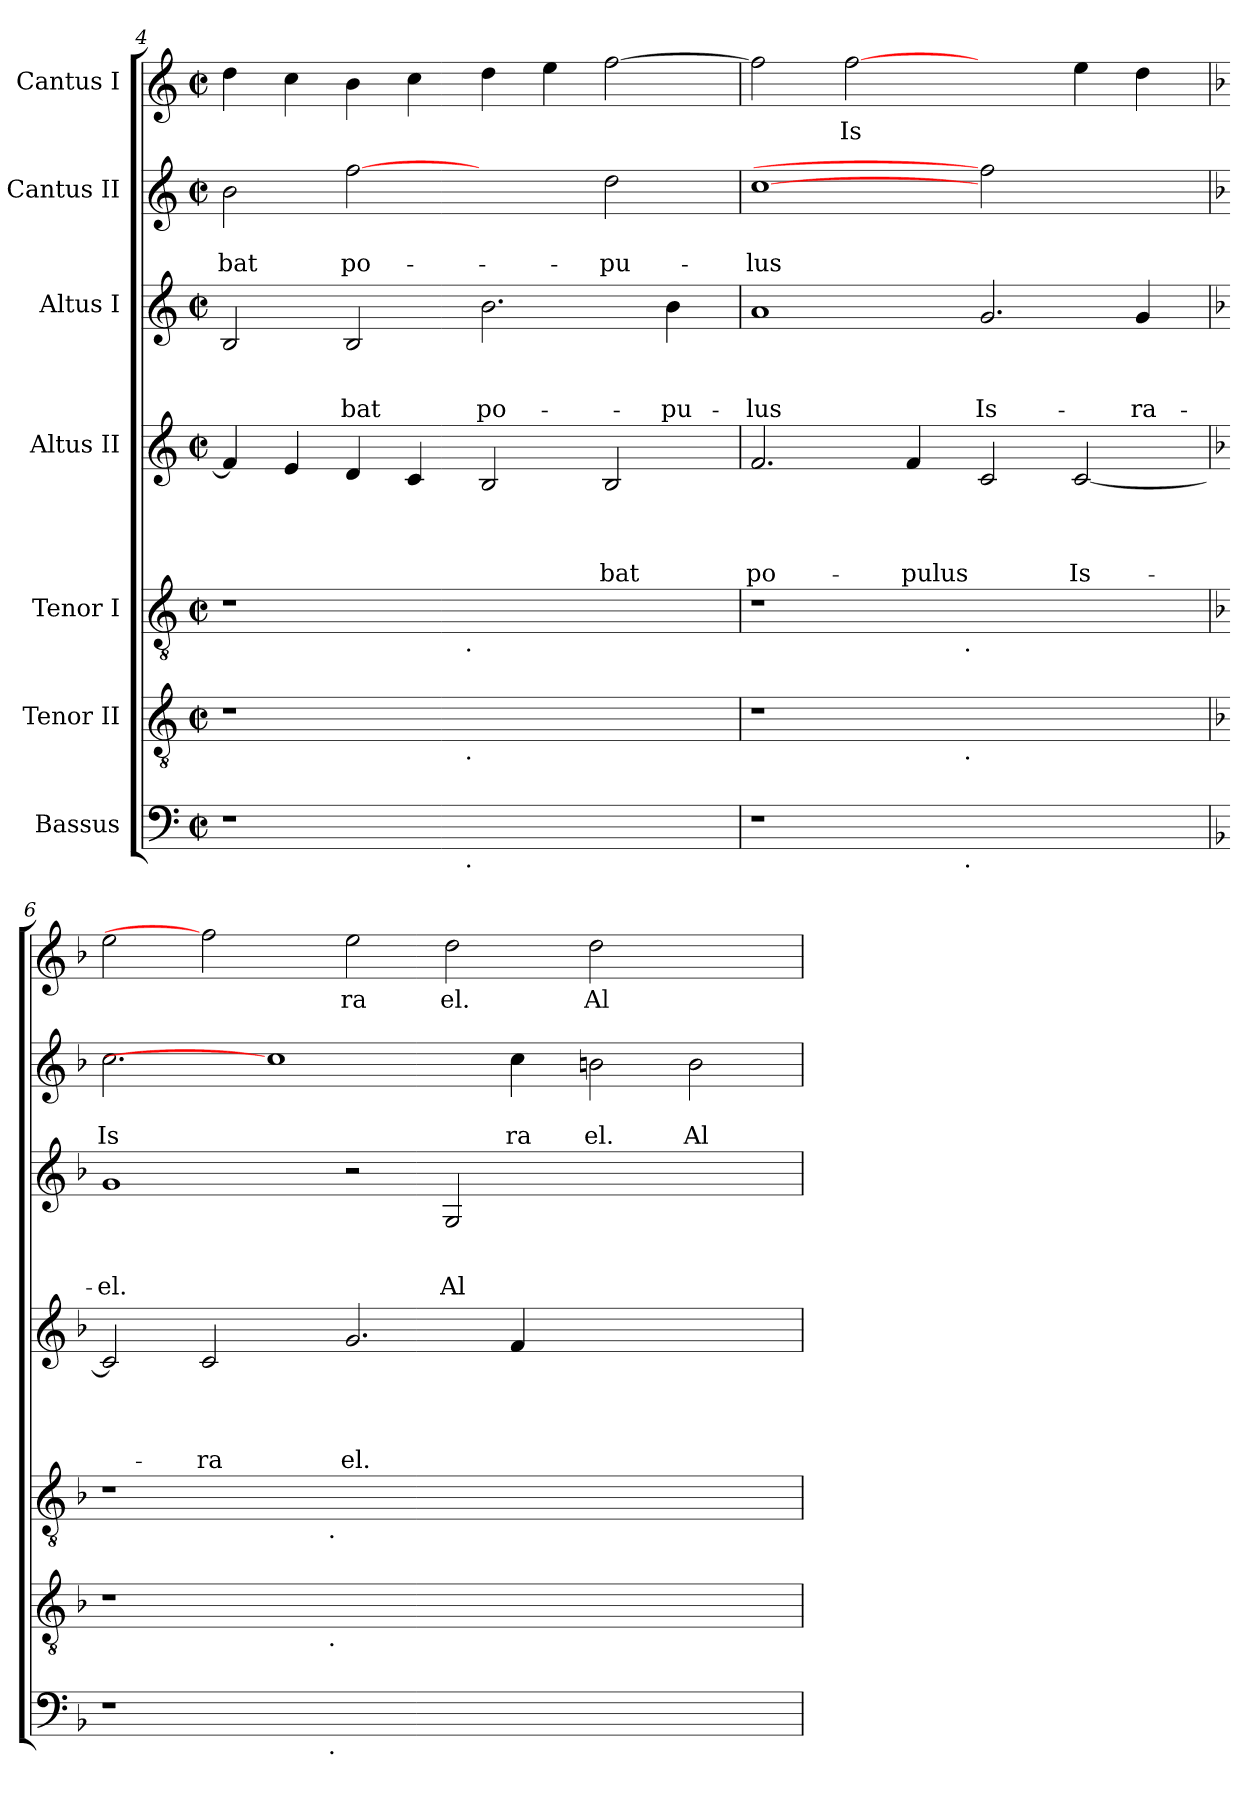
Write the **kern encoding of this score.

**kern	**kern	**kern	**kern	**text	**text	**text	**text	**kern	**text	**text	**text	**kern	**text	**text	**kern	**text
*part7	*part6	*part5	*part4	*part4	*part4	*part4	*part4	*part3	*part3	*part3	*part3	*part2	*part2	*part2	*part1	*part1
*staff7	*staff6	*staff5	*staff4	*staff4	*staff4	*staff4	*staff4	*staff3	*staff3	*staff3	*staff3	*staff2	*staff2	*staff2	*staff1	*staff1
*I"Bassus	*I"Tenor II	*I"Tenor I	*I"Altus II	*	*	*	*	*I"Altus I	*	*	*	*I"Cantus II	*	*	*I"Cantus I	*
*clefF4	*clefGv2	*clefGv2	*clefG2	*	*	*	*	*clefG2	*	*	*	*clefG2	*	*	*clefG2	*
*k[]	*k[]	*k[]	*k[]	*	*	*	*	*k[]	*	*	*	*k[]	*	*	*k[]	*
*C:	*C:	*C:	*C:	*	*	*	*	*C:	*	*	*	*C:	*	*	*C:	*
*M2/2	*M2/2	*M2/2	*M2/2	*	*	*	*	*M2/2	*	*	*	*M2/2	*	*	*M2/2	*
*met(c|)	*met(c|)	*met(c|)	*met(c|)	*	*	*	*	*met(c|)	*	*	*	*met(c|)	*	*	*met(c|)	*
=4	=4	=4	=4	=4	=4	=4	=4	=4	=4	=4	=4	=4	=4	=4	=4	=4
!	!	!	!	!	!	!	!	!	!	!	!	!	!	!LO:LY:b	!	!
*^	*^	*^	*	*	*	*	*	*	*	*	*	*	*	*	*	*
1r	2ryy	1r	2ryy	1r	2ryy	4f/]	.	.	.	.	2B/	.	.	.	2b\	.	-bat	4dd\	.
.	.	.	.	.	.	4e/	.	.	.	.	.	.	.	.	.	.	.	4cc\	.
!	!	!	!	!	!	!	!	!	!	!	!	!	!	!LO:LY:b	!	!	!LO:LY:b	!	!
.	4...ryy	.	4...ryy	.	4...ryy	4d/	.	.	.	.	2B/	.	.	-bat	[2ff	.	po-	4b\	.
.	.	.	.	.	.	4c/	.	.	.	.	.	.	.	.	.	.	.	4cc\	.
!	!	!	!	!	!LO:TX:b:t=.	!	!	!	!	!	!	!	!	!	!	!	!	!	!
!	!	!	!LO:TX:b:t=.	!	!	!	!	!	!	!	!	!	!	!	!	!	!	!	!
!	!LO:TX:b:t=.	!	!	!	!	!	!	!	!	!	!	!	!	!	!	!	!	!	!
.	1ryy	.	1ryy	.	1ryy	.	.	.	.	.	.	.	.	.	.	.	.	.	.
!	!	!	!	!	!	!	!	!	!	!	!	!	!	!LO:LY:b	!	!	!	!	!
1ryy	.	1ryy	.	1ryy	.	2B/	.	.	.	.	2.b\	.	.	po-	2ryy	.	.	4dd\	.
.	.	.	.	.	.	.	.	.	.	.	.	.	.	.	.	.	.	4ee\	.
!	!	!	!	!	!	!	!	!	!	!LO:LY:b	!	!	!	!	!	!	!LO:LY:b	!	!
.	.	.	.	.	.	2B/	.	.	.	-bat	.	.	.	.	2dd\	.	-pu-	[>2ff\	.
!	!	!	!	!	!	!	!	!	!	!	!	!	!	!LO:LY:b	!	!	!	!	!
.	.	.	.	.	.	.	.	.	.	.	4b\	.	.	-pu-	.	.	.	.	.
.	32ryy	.	32ryy	.	32ryy	.	.	.	.	.	.	.	.	.	.	.	.	.	.
=5	=5	=5	=5	=5	=5	=5	=5	=5	=5	=5	=5	=5	=5	=5	=5	=5	=5	=5	=5
!	!	!	!	!	!	!	!	!	!	!LO:LY:b	!	!	!	!LO:LY:b	!	!	!LO:LY:b	!	!
1r	2ryy	1r	2ryy	1r	2ryy	2.f/	.	.	.	po-	1a	.	.	-lus	[1cc	.	-lus	2ff\]	.
!	!	!	!	!	!	!	!	!	!	!	!	!	!	!	!	!	!	!	!LO:LY:b
.	4...ryy	.	4...ryy	.	4...ryy	.	.	.	.	.	.	.	.	.	.	.	.	[2ff	Is
!	!	!	!	!	!	!	!	!	!	!LO:LY:b	!	!	!	!	!	!	!	!	!
.	.	.	.	.	.	4f/	.	.	.	-pulus	.	.	.	.	.	.	.	.	.
!	!	!	!	!	!LO:TX:b:t=.	!	!	!	!	!	!	!	!	!	!	!	!	!	!
!	!	!	!LO:TX:b:t=.	!	!	!	!	!	!	!	!	!	!	!	!	!	!	!	!
!	!LO:TX:b:t=.	!	!	!	!	!	!	!	!	!	!	!	!	!	!	!	!	!	!
.	1ryy	.	1ryy	.	1ryy	.	.	.	.	.	.	.	.	.	.	.	.	.	.
!	!	!	!	!	!	!	!	!	!	!	!	!	!	!LO:LY:b	!	!	!	!	!
1ryy	.	1ryy	.	1ryy	.	2c/	.	.	.	.	2.g/	.	.	Is-	2ff]	.	.	2ryy	.
!	!	!	!	!	!	!	!	!	!	!LO:LY:b	!	!	!	!	!	!	!	!	!
.	.	.	.	.	.	[<2c/	.	.	.	Is-	.	.	.	.	2ryy	.	.	4ee\	.
!	!	!	!	!	!	!	!	!	!	!	!	!	!	!LO:LY:b	!	!	!	!	!
.	.	.	.	.	.	.	.	.	.	.	4g/	.	.	-ra-	.	.	.	4dd\	.
.	32ryy	.	32ryy	.	32ryy	.	.	.	.	.	.	.	.	.	.	.	.	.	.
!!LO:LB:g=z
=6	=6	=6	=6	=6	=6	=6	=6	=6	=6	=6	=6	=6	=6	=6	=6	=6	=6	=6	=6
*k[b-]	*	*k[b-]	*	*k[b-]	*	*k[b-]	*	*	*	*	*k[b-]	*	*	*	*k[b-]	*	*	*k[b-]	*
*F:	*	*F:	*	*F:	*	*F:	*	*	*	*	*F:	*	*	*	*F:	*	*	*F:	*
!	!	!	!	!	!	!	!	!	!	!	!	!	!	!LO:LY:b	!	!	!LO:LY:b	!	!
1r	2ryy	1r	2ryy	1r	2ryy	2c/]	.	.	.	.	1g	.	.	-el.	2.cc\	.	Is	2ee\	.
!	!	!	!	!	!	!	!	!	!	!LO:LY:b	!	!	!	!	!	!	!	!	!
.	4...ryy	.	4...ryy	.	4...ryy	2c/	.	.	.	-ra	.	.	.	.	.	.	.	2ff]	.
.	.	.	.	.	.	.	.	.	.	.	.	.	.	.	1cc]	.	.	.	.
!	!	!	!	!	!LO:TX:b:t=.	!	!	!	!	!	!	!	!	!	!	!	!	!	!
!	!	!	!LO:TX:b:t=.	!	!	!	!	!	!	!	!	!	!	!	!	!	!	!	!
!	!LO:TX:b:t=.	!	!	!	!	!	!	!	!	!	!	!	!	!	!	!	!	!	!
.	1ryy	.	1ryy	.	1ryy	.	.	.	.	.	.	.	.	.	.	.	.	.	.
!	!	!	!	!	!	!	!	!	!	!LO:LY:b	!	!	!	!	!	!	!	!	!LO:LY:b
0ryy	.	0ryy	.	0ryy	.	2.g/	.	.	.	el.	2r	.	.	.	.	.	.	2ee\	ra
!	!	!	!	!	!	!	!	!	!	!	!	!	!	!LO:LY:b	!	!	!	!	!LO:LY:b
.	.	.	.	.	.	.	.	.	.	.	2G/	.	.	Al	.	.	.	2dd\	el.
!	!	!	!	!	!	!	!	!	!	!	!	!	!	!	!	!	!LO:LY:b	!	!
.	.	.	.	.	.	4f/	.	.	.	.	.	.	.	.	4cc\	.	ra	.	.
.	1ryy	.	1ryy	.	1ryy	.	.	.	.	.	.	.	.	.	.	.	.	.	.
!	!	!	!	!	!	!	!	!	!	!	!	!	!	!	!	!	!LO:LY:b	!	!LO:LY:b
.	.	.	.	.	.	1ryy	.	.	.	.	1ryy	.	.	.	2bn\	.	el.	2dd\	Al
!	!	!	!	!	!	!	!	!	!	!	!	!	!	!	!	!	!LO:LY:b	!	!
.	.	.	.	.	.	.	.	.	.	.	.	.	.	.	2b\	.	Al	2ryy	.
.	32ryy	.	32ryy	.	32ryy	.	.	.	.	.	.	.	.	.	.	.	.	.	.
*v	*v	*	*	*v	*v	*	*	*	*	*	*	*	*	*	*	*	*	*	*
*	*v	*v	*	*	*	*	*	*	*	*	*	*	*	*	*	*	*
=	=	=	=	=	=	=	=	=	=	=	=	=	=	=	=	=
*-	*-	*-	*-	*-	*-	*-	*-	*-	*-	*-	*-	*-	*-	*-	*-	*-
